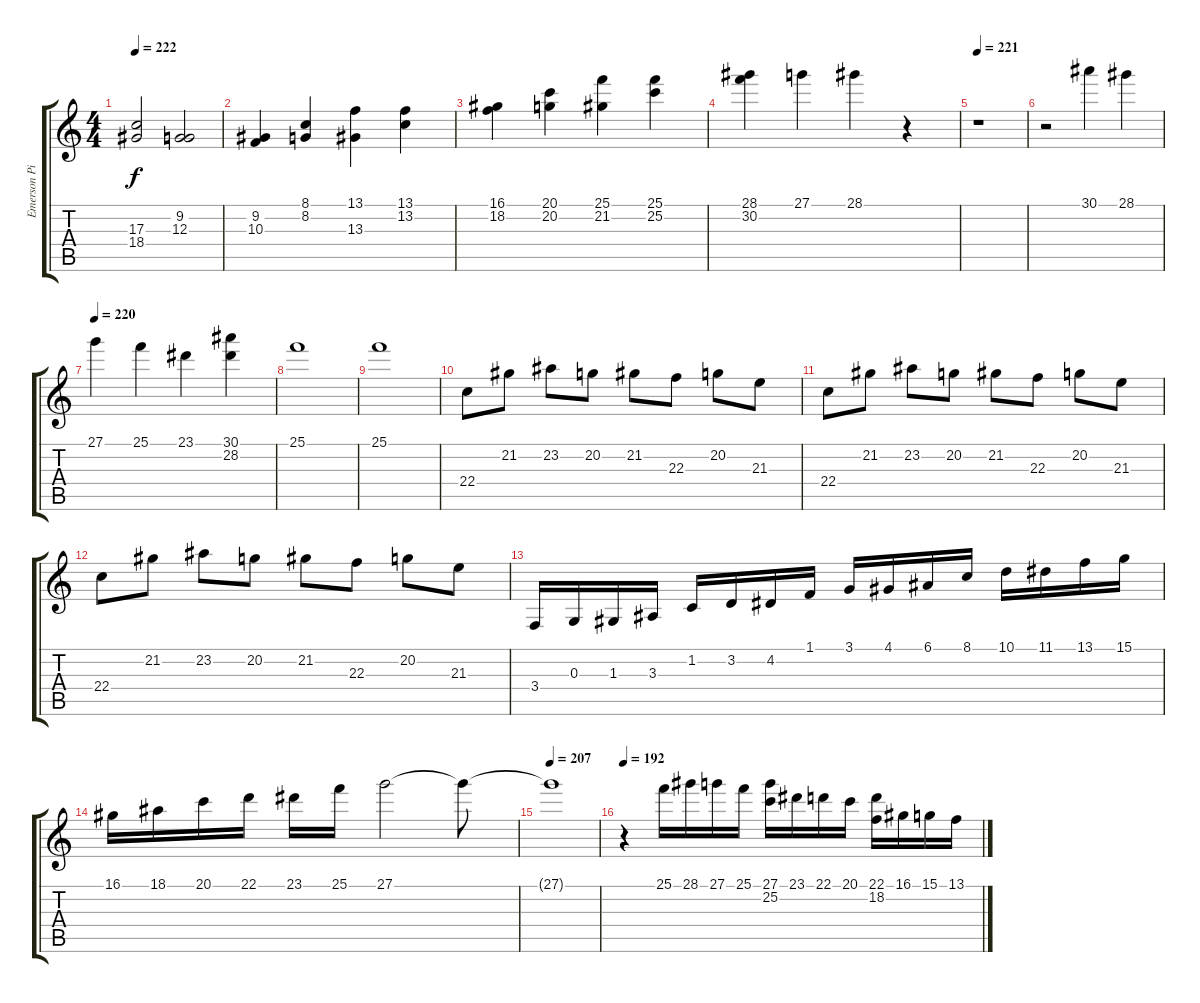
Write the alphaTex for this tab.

\track ("Emerson Piano RH" "Emerson Pi") {instrument acousticgrandpiano}
\staff {score tabs}
\tuning (E4 B3 G3 D3 A2 E2) {hide}
\ts (4 4)
\tempo 222
\clef g2
\ks c
(17.3 18.4).2{dy f} (9.2 12.3).2 |
(9.2 10.3).4 (8.1 8.2).4 (13.1 13.3).4 (13.1 13.2).4 |
(16.1 18.2).4 (20.1 20.2).4 (25.1 21.2).4 (25.1 25.2).4 |
(28.1 30.2).4 27.1.4 28.1.4 r.4 |
\tempo 221
r.1 |
r.2 30.1.4 28.1.4 |
\tempo 220
27.1.4 25.1.4 23.1.4 (30.1 28.2).4 |
25.1.1 |
25.1.1 |
22.4.8 21.2.8 23.2.8 20.2.8 21.2.8 22.3.8 20.2.8 21.3.8 |
22.4.8 21.2.8 23.2.8 20.2.8 21.2.8 22.3.8 20.2.8 21.3.8 |
22.4.8 21.2.8 23.2.8 20.2.8 21.2.8 22.3.8 20.2.8 21.3.8 |
3.4.16 0.3.16 1.3.16 3.3.16 1.2.16 3.2.16 4.2.16 1.1.16 3.1.16 4.1.16 6.1.16 8.1.16 10.1.16 11.1.16 13.1.16 15.1.16 |
16.1.16 18.1.16 20.1.16 22.1.16 23.1.16 25.1.16 27.1.2 27.1{t}.8 |
\tempo 207
27.1{t}.1 |
\tempo 192
r.4 25.1.16 28.1.16 27.1.16 25.1.16 (27.1 25.2).16 23.1.16 22.1.16 20.1.16 (22.1 18.2).16 16.1.16 15.1.16 13.1.16
